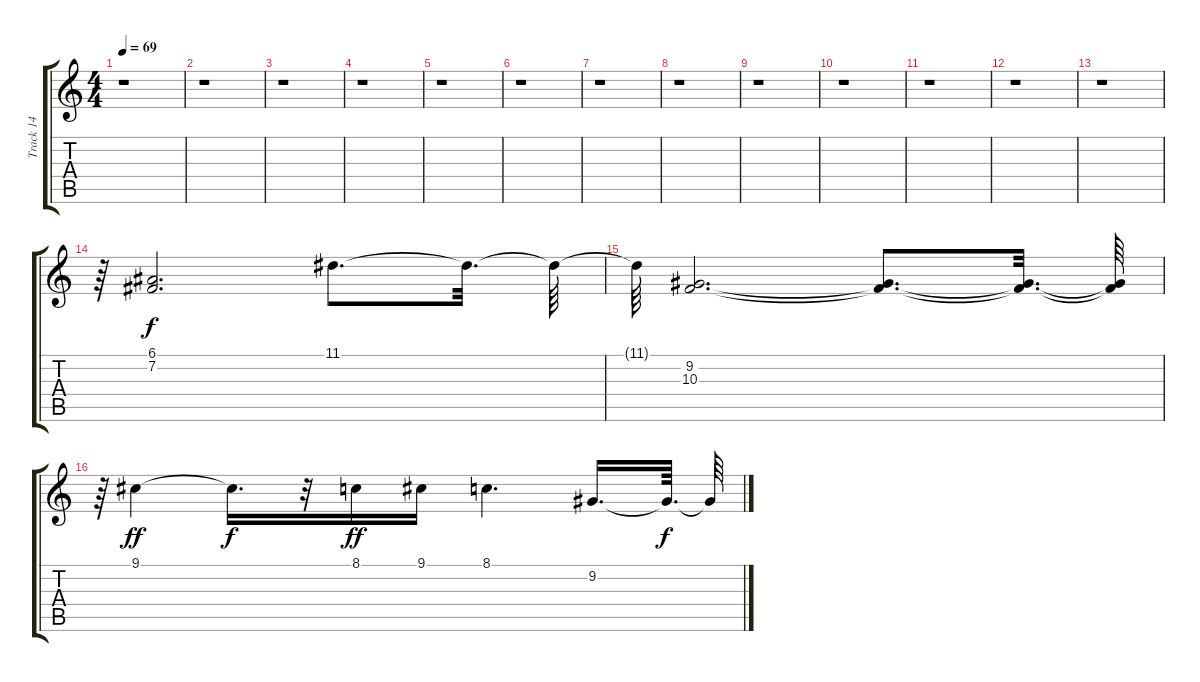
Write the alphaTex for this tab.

\track ("Track 14" "Track 14") {instrument violin}
\staff {score tabs}
\tuning (E4 B3 G3 D3 A2 E2) {hide}
\ts (4 4)
\tempo 69
\clef g2
\ks c
r.1{dy f} |
r.1 |
r.1 |
r.1 |
r.1 |
r.1 |
r.1 |
r.1 |
r.1 |
r.1 |
r.1 |
r.1 |
r.1 |
r.64 (6.1 7.2).2{d} 11.1.8{d} 11.1{t}.32{d} 11.1{t}.64 |
11.1{t}.64 (9.2 10.3).2{d} (9.2{t} 10.3{t}).8{d} (9.2{t} 10.3{t}).32{d} (9.2{t} 10.3{t}).64 |
r.64 9.1.4{dy ff} 9.1{t}.16{d dy f} r.32 8.1.16{dy ff} 9.1.16 8.1.4{d} 9.2.16{d} 9.2{t}.64{d dy f} 9.2{t}.64
